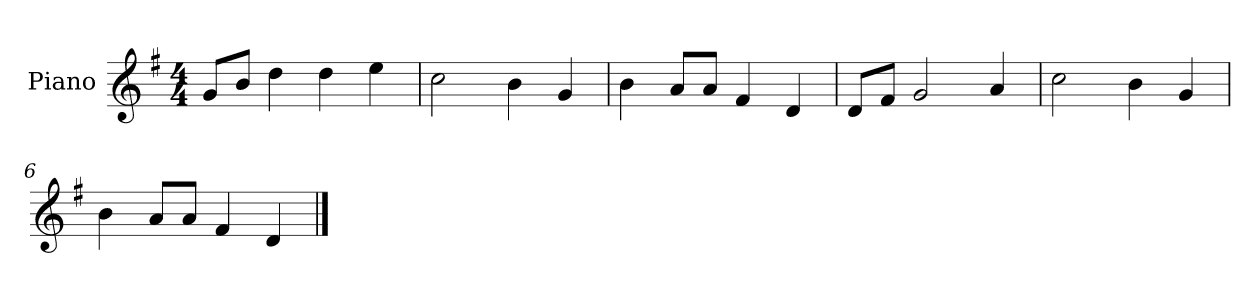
**kern
*part1
*staff1
*I"Piano
*I'P-no
*clefG2
*k[f#]
*M4/4
*MM90
=1
8g/L
8b/J
4dd\
4dd\
4ee\
=2
2cc\
4b\
4g/
=3
4b\
8a/L
8a/J
4f#/
4d/
=4
8d/L
8f#/J
2g/
4a/
=5
2cc\
4b\
4g/
=6
4b\
8a/L
8a/J
4f#/
4d/
==
*-
